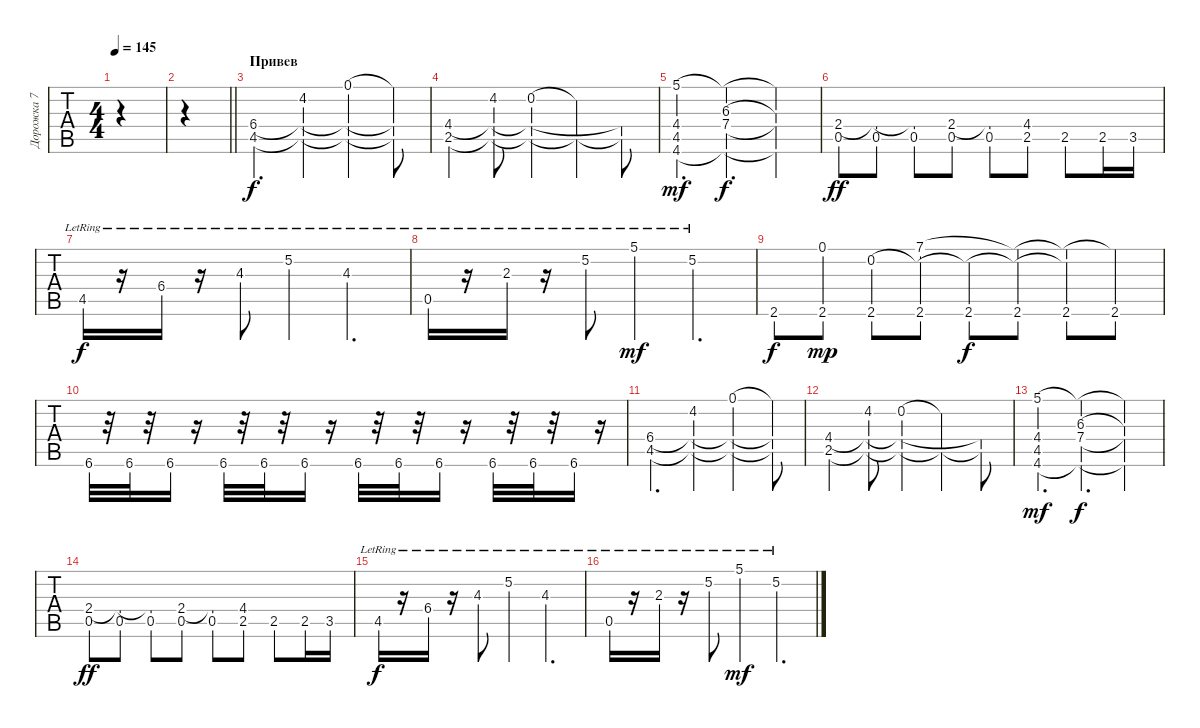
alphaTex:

\track ("Дорожка 7" "Дорожка 7") {instrument overdrivenguitar}
\staff {tabs}
\tuning (D4 A3 F3 C3 G2 C2) {hide}
\ts (4 4)
\tempo 145
\clef g2
\ks c
|
\barLineRight lightlight
|
\section ("" "Привев")
(6.4 4.5).4{d instrument overdrivenguitar} (4.2 6.4{t} 4.5{t}).4 (0.1 6.4{t} 4.5{t}).4 (0.1{t} 6.4{t} 4.5{t}).8 |
(4.4 2.5).4 (4.2 4.4{t} 2.5{t}).8 (0.2 4.4{t} 2.5{t}).4 (0.2{t} 2.5{t}).4 (4.4{t} 2.5{t}).8 |
(5.1 4.4 4.5 4.6).4{d dy mf} (5.1{t} 6.3 7.4 4.6{t}).4{d dy f} (5.1{t} 6.3{t} 7.4{t} 4.6{t}).4 |
(2.4 0.5).8{dy ff} (2.4{t} 0.5).8 (2.4{t} 0.5).8 (2.4 0.5).8 (2.4{t} 0.5).8 (4.4 2.5).8 2.5.8 2.5.16 3.5.16 |
4.5{lr}.16{dy f} r.16 6.4{lr}.16 r.16 4.3{lr}.8 5.2{lr}.4 4.3{lr}.4{d} |
0.5{lr}.16 r.16 2.3{lr}.16 r.16 5.2{lr}.8 5.1{lr}.4{dy mf} 5.2{lr}.4{d} |
2.6.8{dy f} (0.1 2.6).8{dy mp} (0.2 2.6).8 (7.1 0.2{t} 2.6).8 (0.2{t} 2.6).8{dy f} (7.1{t} 0.2{t} 2.6).8 (7.1{t} 0.2{t} 2.6).8 (7.1{t} 2.6).8 |
6.6.32 r.32 6.6.32 r.32 6.6.16 r.16 6.6.32 r.32 6.6.32 r.32 6.6.16 r.16 6.6.32 r.32 6.6.32 r.32 6.6.16 r.16 6.6.32 r.32 6.6.32 r.32 6.6.16 r.16 |
(6.4 4.5).4{d} (4.2 6.4{t} 4.5{t}).4 (0.1 6.4{t} 4.5{t}).4 (0.1{t} 6.4{t} 4.5{t}).8 |
(4.4 2.5).4 (4.2 4.4{t} 2.5{t}).8 (0.2 4.4{t} 2.5{t}).4 (0.2{t} 2.5{t}).4 (4.4{t} 2.5{t}).8 |
(5.1 4.4 4.5 4.6).4{d dy mf} (5.1{t} 6.3 7.4 4.6{t}).4{d dy f} (5.1{t} 6.3{t} 7.4{t} 4.6{t}).4 |
(2.4 0.5).8{dy ff} (2.4{t} 0.5).8 (2.4{t} 0.5).8 (2.4 0.5).8 (2.4{t} 0.5).8 (4.4 2.5).8 2.5.8 2.5.16 3.5.16 |
4.5{lr}.16{dy f} r.16 6.4{lr}.16 r.16 4.3{lr}.8 5.2{lr}.4 4.3{lr}.4{d} |
0.5{lr}.16 r.16 2.3{lr}.16 r.16 5.2{lr}.8 5.1{lr}.4{dy mf} 5.2{lr}.4{d}
